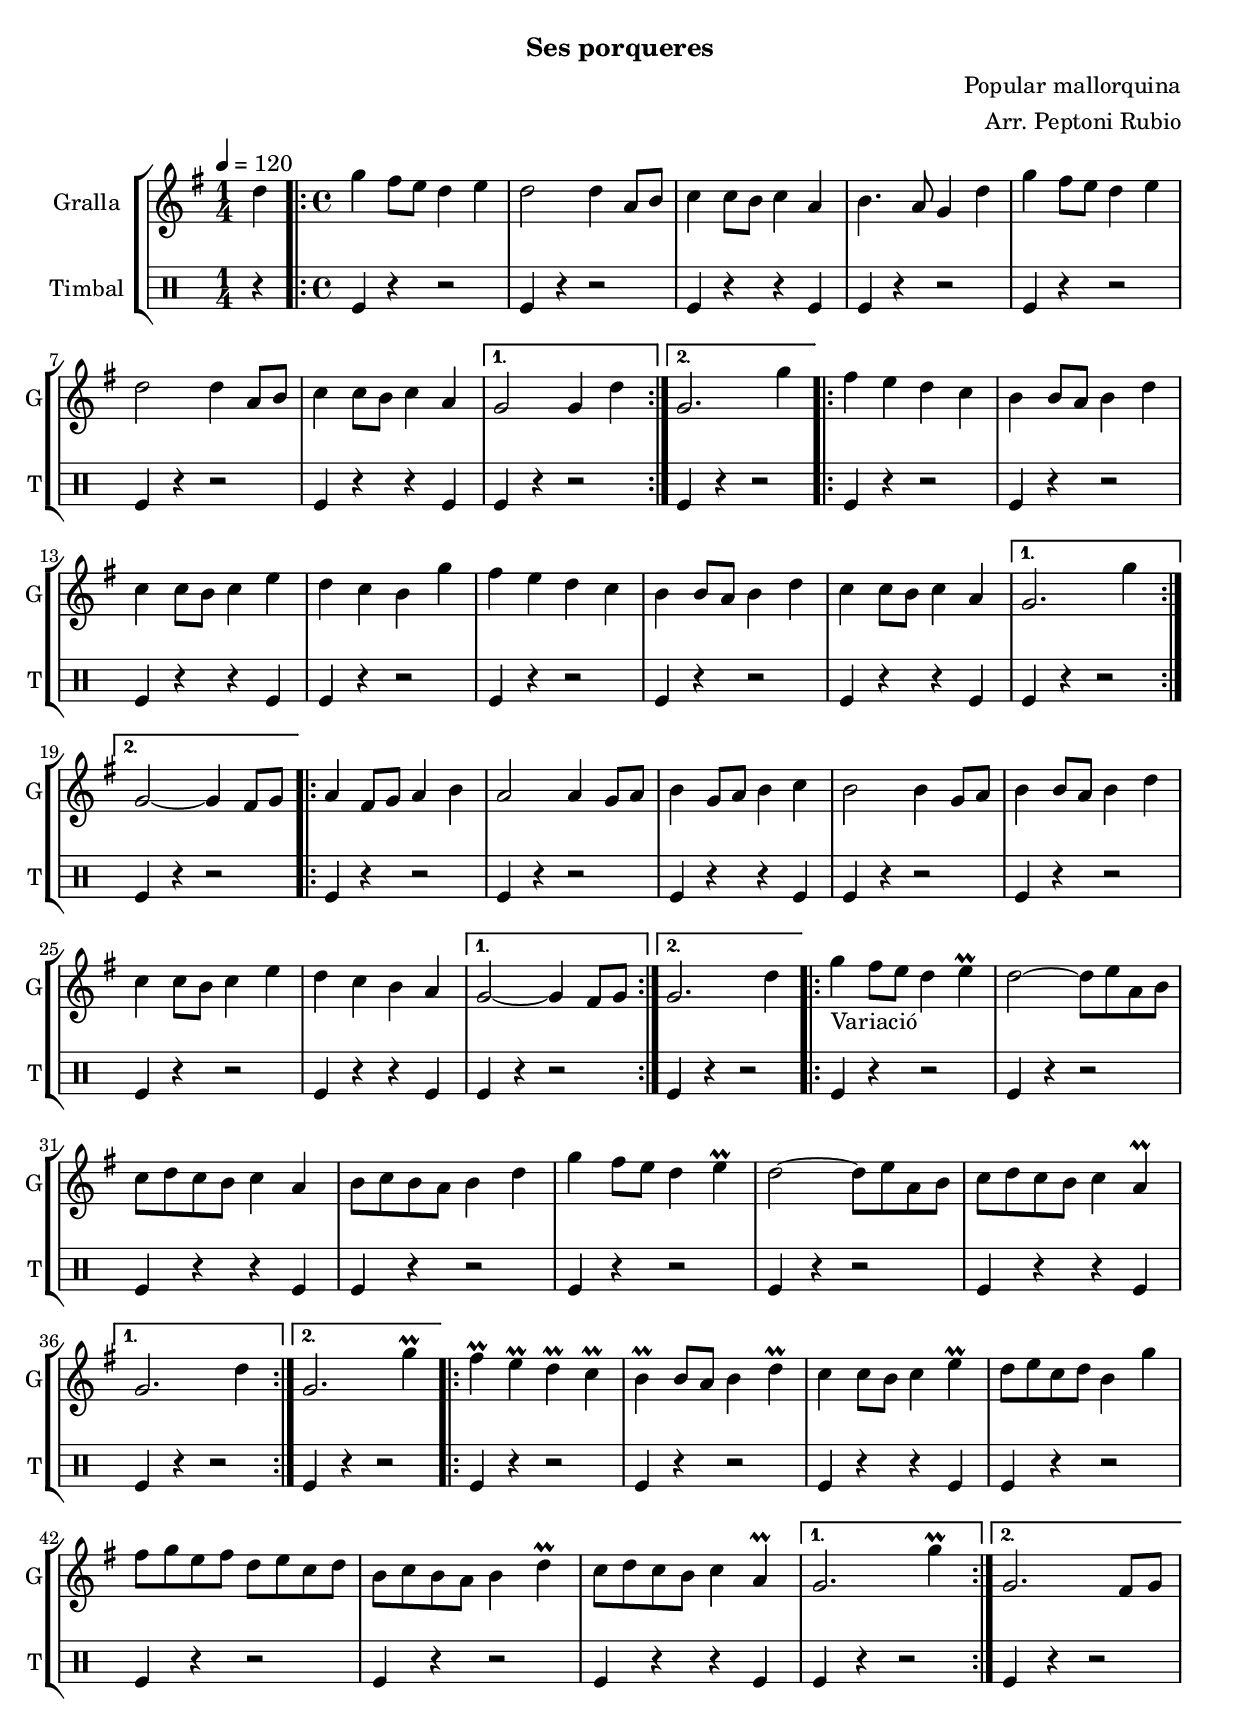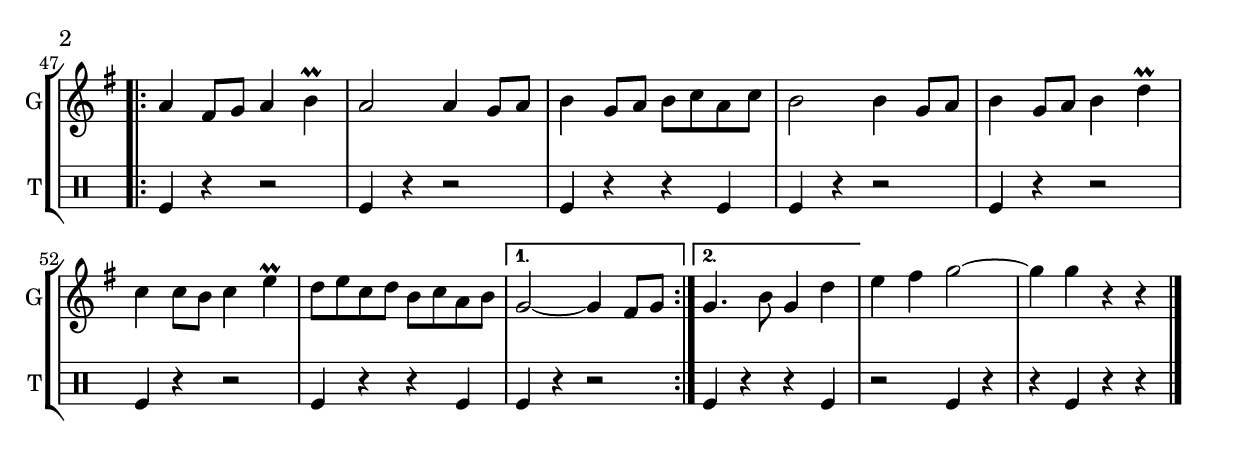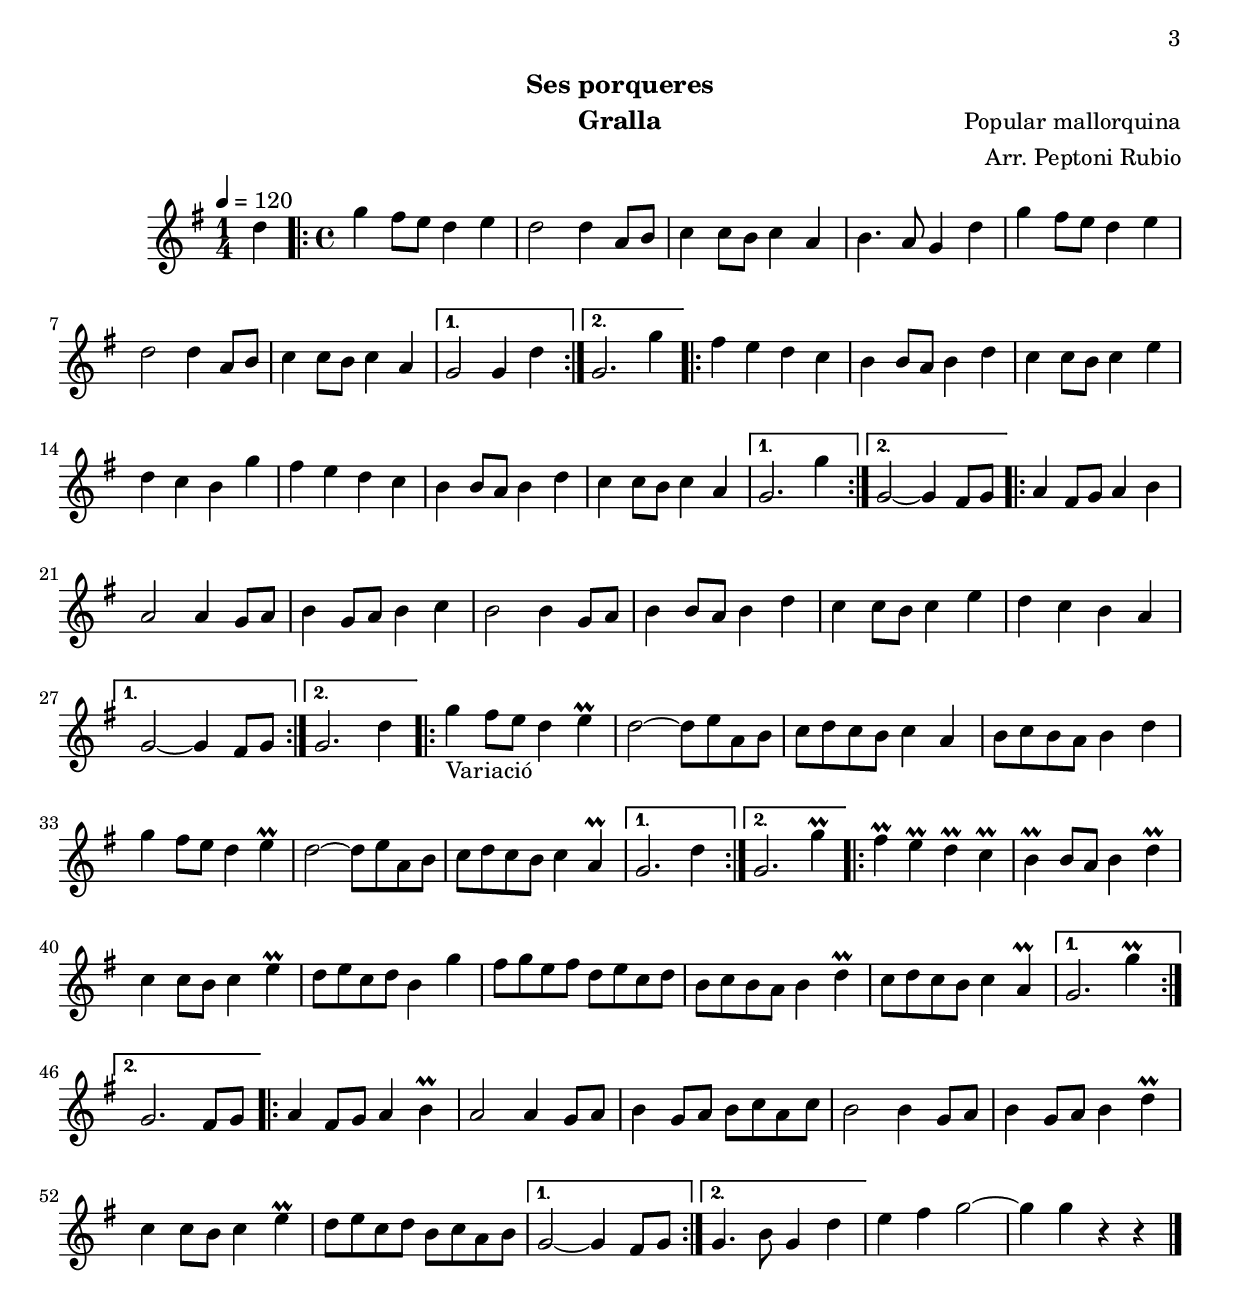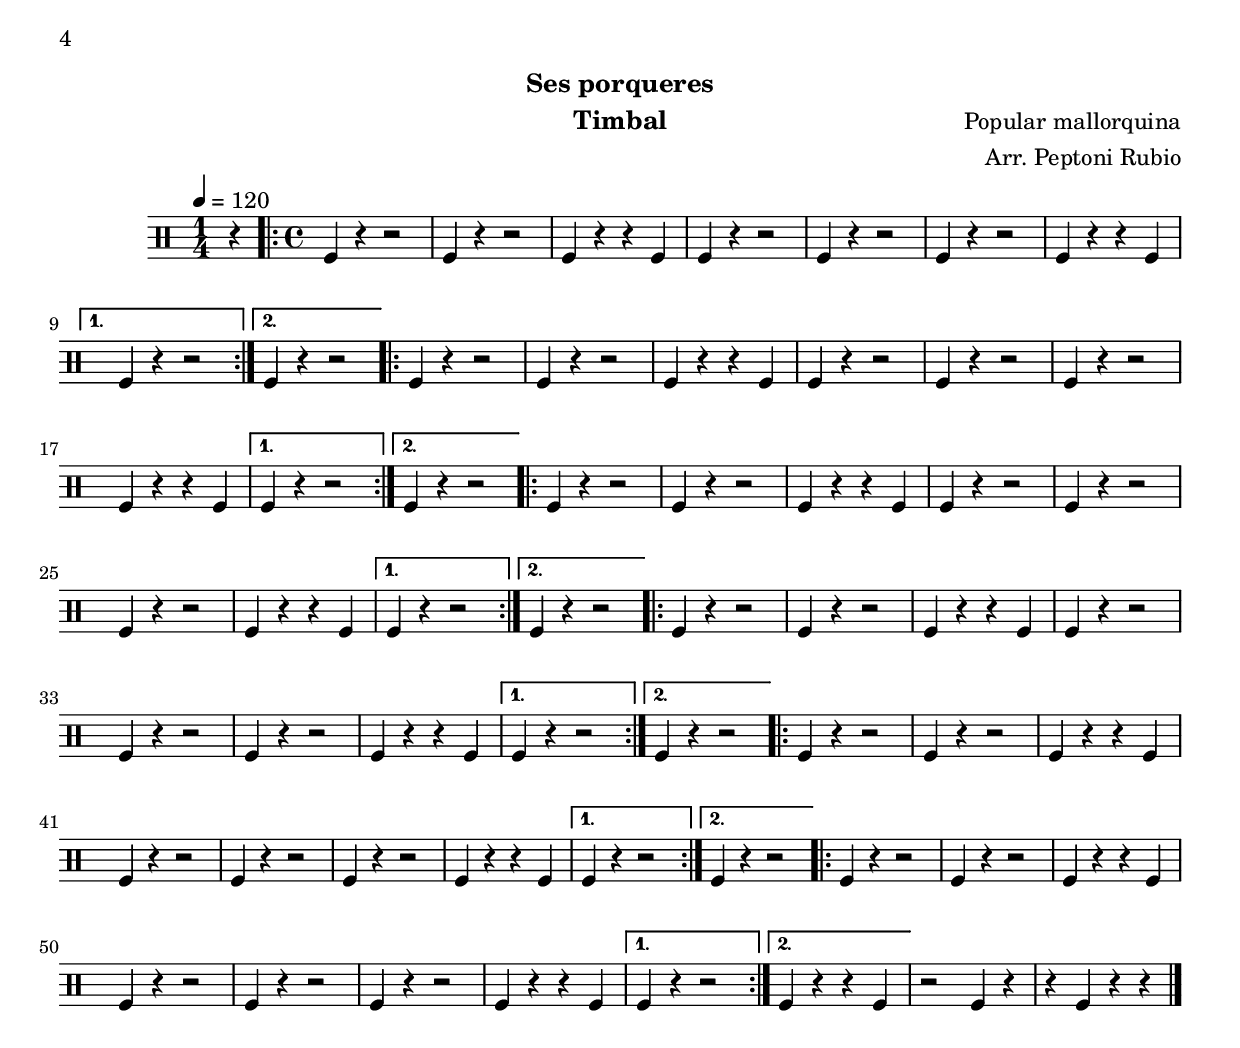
\version "2.22.1"

\header {
  dedication=""
  title="   "
  subtitle="Ses porqueres"
  subsubtitle=""
  poet=""
  meter=""
  piece=""
  composer="Popular mallorquina"
  arranger="Arr. Peptoni Rubio"
  opus=""
  instrument=""
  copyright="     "
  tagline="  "
}

liniaroAa =
\relative d''
{
  \tempo 4=120
  \clef treble
  \key g \major
  \time 1/4
  d4  |
  \time 4/4   \repeat volta 2 { g4 fis8 e d4 e  |
  d2 d4 a8 b  |
  c4 c8 b c4 a  |
  %05
  b4. a8 g4 d'  |
  g4 fis8 e d4 e  |
  d2 d4 a8 b  |
  c4 c8 b c4 a }
  \alternative { { g2 g4 d' }
  %10
  { g,2. g'4 } }
  \repeat volta 2 { fis4 e d c  |
  b4 b8 a b4 d  |
  c4 c8 b c4 e  |
  d4 c b g'  |
  %15
  fis4 e d c  |
  b4 b8 a b4 d  |
  c4 c8 b c4 a }
  \alternative { { g2. g'4 }
  { g,2 ~ g4 fis8 g } }
  %20
  \repeat volta 2 { a4 fis8 g a4 b  |
  a2 a4 g8 a  |
  b4 g8 a b4 c  |
  b2 b4 g8 a  |
  b4 b8 a b4 d  |
  %25
  c4 c8 b c4 e  |
  d4 c b a }
  \alternative { { g2 ~ g4 fis8 g }
  { g2. d'4 } }
  \repeat volta 2 { g4 _"Variació" fis8 e d4 e\prall  |
  %30
  d2 ~ d8 e a, b  |
  c8 d c b c4 a  |
  b8 c b a b4 d  |
  g4 fis8 e d4 e\prall  |
  d2 ~ d8 e a, b  |
  %35
  c8 d c b c4 a\prall }
  \alternative { { g2. d'4 }
  { g,2. g'4\prall } }
  \repeat volta 2 { fis4\prall e\prall d\prall c\prall  |
  b4\prall b8 a b4 d\prall  |
  %40
  c4 c8 b c4 e\prall  |
  d8 e c d b4 g'  |
  fis8 g e fis d e c d  |
  b8 c b a b4 d\prall  |
  c8 d c b c4 a\prall }
  %45
  \alternative { { g2. g'4\prall }
  { g,2. fis8 g } }
  \repeat volta 2 { a4 fis8 g a4 b\prall  |
  a2 a4 g8 a  |
  b4 g8 a b c a c  |
  %50
  b2 b4 g8 a  |
  b4 g8 a b4 d\prall  |
  c4 c8 b c4 e\prall  |
  d8 e c d b c a b }
  \alternative { { g2 ~ g4 fis8 g }
  %55
  { g4. b8 g4 d' } }
  e4 fis g2 ~  |
  g4 g r r  \bar "|."
}

liniaroAb =
\drummode
{
  \tempo 4=120
  \time 1/4
  r4  |
  \time 4/4   \repeat volta 2 { tomfl4 r r2  |
  tomfl4 r r2  |
  tomfl4 r r tomfl  |
  %05
  tomfl4 r r2  |
  tomfl4 r r2  |
  tomfl4 r r2  |
  tomfl4 r r tomfl }
  \alternative { { tomfl4 r r2 }
  %10
  { tomfl4 r r2 } }
  \repeat volta 2 { tomfl4 r r2  |
  tomfl4 r r2  |
  tomfl4 r r tomfl  |
  tomfl4 r r2  |
  %15
  tomfl4 r r2  |
  tomfl4 r r2  |
  tomfl4 r r tomfl }
  \alternative { { tomfl4 r r2 }
  { tomfl4 r r2 } }
  %20
  \repeat volta 2 { tomfl4 r r2  |
  tomfl4 r r2  |
  tomfl4 r r tomfl  |
  tomfl4 r r2  |
  tomfl4 r r2  |
  %25
  tomfl4 r r2  |
  tomfl4 r r tomfl }
  \alternative { { tomfl4 r r2 }
  { tomfl4 r r2 } }
  \repeat volta 2 { tomfl4 r r2  |
  %30
  tomfl4 r r2  |
  tomfl4 r r tomfl  |
  tomfl4 r r2  |
  tomfl4 r r2  |
  tomfl4 r r2  |
  %35
  tomfl4 r r tomfl }
  \alternative { { tomfl4 r r2 }
  { tomfl4 r r2 } }
  \repeat volta 2 { tomfl4 r r2  |
  tomfl4 r r2  |
  %40
  tomfl4 r r tomfl  |
  tomfl4 r r2  |
  tomfl4 r r2  |
  tomfl4 r r2  |
  tomfl4 r r tomfl }
  %45
  \alternative { { tomfl4 r r2 }
  { tomfl4 r r2 } }
  \repeat volta 2 { tomfl4 r r2  |
  tomfl4 r r2  |
  tomfl4 r r tomfl  |
  %50
  tomfl4 r r2  |
  tomfl4 r r2  |
  tomfl4 r r2  |
  tomfl4 r r tomfl }
  \alternative { { tomfl4 r r2 }
  %55
  { tomfl4 r r tomfl } }
  r2 tomfl4 r  |
  r4 tomfl r r  \bar "|."
}

\bookpart {
  \score {
    \new StaffGroup {
      \override Score.RehearsalMark #'self-alignment-X = #LEFT
      <<
        \new Staff \with {instrumentName = #"Gralla" shortInstrumentName = #"G"} \liniaroAa
        \new DrumStaff \with {instrumentName = #"Timbal" shortInstrumentName = #"T"} \liniaroAb
      >>
    }
    \layout {}
  }
  \score { \unfoldRepeats
    \new StaffGroup {
      \override Score.RehearsalMark #'self-alignment-X = #LEFT
      <<
        \new Staff \with {instrumentName = #"Gralla" shortInstrumentName = #"G"} \liniaroAa
        \new DrumStaff \with {instrumentName = #"Timbal" shortInstrumentName = #"T"} \liniaroAb
      >>
    }
    \midi {
      \set Staff.midiInstrument = "oboe"
      \set DrumStaff.midiInstrument = "drums"
    }
  }
}

\bookpart {
  \header {instrument="Gralla"}
  \score {
    \new StaffGroup {
      \override Score.RehearsalMark #'self-alignment-X = #LEFT
      <<
        \new Staff \liniaroAa
      >>
    }
    \layout {}
  }
  \score { \unfoldRepeats
    \new StaffGroup {
      \override Score.RehearsalMark #'self-alignment-X = #LEFT
      <<
        \new Staff \liniaroAa
      >>
    }
    \midi {
      \set Staff.midiInstrument = "oboe"
      \set DrumStaff.midiInstrument = "drums"
    }
  }
}

\bookpart {
  \header {instrument="Timbal"}
  \score {
    \new StaffGroup {
      \override Score.RehearsalMark #'self-alignment-X = #LEFT
      <<
        \new DrumStaff \liniaroAb
      >>
    }
    \layout {}
  }
  \score { \unfoldRepeats
    \new StaffGroup {
      \override Score.RehearsalMark #'self-alignment-X = #LEFT
      <<
        \new DrumStaff \liniaroAb
      >>
    }
    \midi {
      \set Staff.midiInstrument = "oboe"
      \set DrumStaff.midiInstrument = "drums"
    }
  }
}

